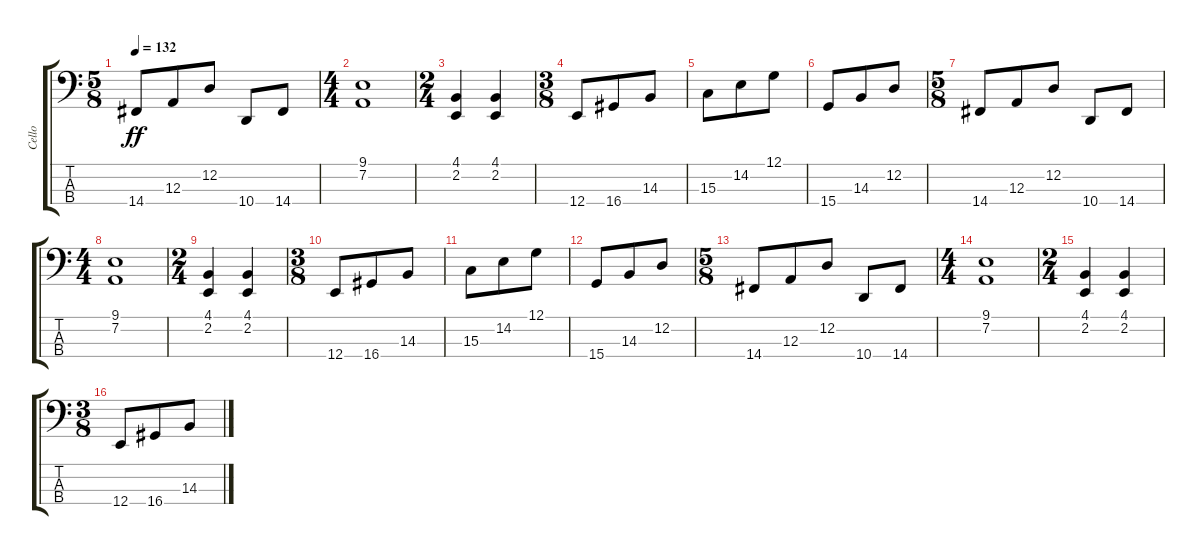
\track ("Cello" "Cello") {instrument cello}
\staff {score tabs}
\tuning (G2 D2 A1 E1) {hide}
\ts (5 8)
\tempo 132
\clef f4
\ks c
14.4.8{dy ff} 12.3.8 12.2.8 10.4.8 14.4.8 |
\ts (4 4)
(9.1 7.2).1{volume 11 instrument cello} |
\ts (2 4)
(4.1 2.2).4 (4.1 2.2).4 |
\ts (3 8)
12.4.8{volume 15 instrument synthbass2} 16.4.8 14.3.8 |
15.3.8{volume 14 instrument synthbass2} 14.2.8 12.1.8 |
15.4.8 14.3.8 12.2.8 |
\ts (5 8)
14.4.8 12.3.8 12.2.8 10.4.8 14.4.8 |
\ts (4 4)
(9.1 7.2).1{volume 11 instrument cello} |
\ts (2 4)
(4.1 2.2).4 (4.1 2.2).4 |
\ts (3 8)
12.4.8{volume 15 instrument synthbass2} 16.4.8 14.3.8 |
15.3.8{volume 14 instrument synthbass2} 14.2.8 12.1.8 |
15.4.8 14.3.8 12.2.8 |
\ts (5 8)
14.4.8 12.3.8 12.2.8 10.4.8 14.4.8 |
\ts (4 4)
(9.1 7.2).1{volume 11 instrument cello} |
\ts (2 4)
(4.1 2.2).4 (4.1 2.2).4 |
\ts (3 8)
12.4.8{volume 15 instrument synthbass2} 16.4.8 14.3.8
